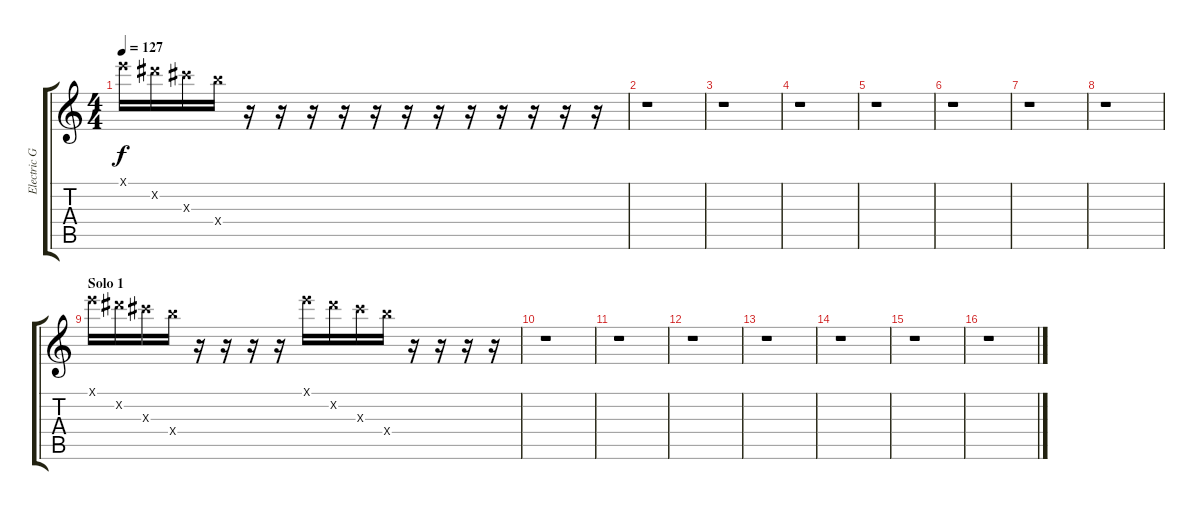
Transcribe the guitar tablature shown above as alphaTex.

\track ("Electric Guitar 2" "Electric G") {instrument distortionguitar}
\staff {score tabs}
\tuning (E4 B3 G3 D3 A2 E2) {hide}
\ts (4 4)
\tempo 127
\clef g2
\ks c
12.1{x}.16{dy f} 16.2{x}.16 18.3{x}.16 21.4{x}.16 r.16 r.16 r.16 r.16 r.16 r.16 r.16 r.16 r.16 r.16 r.16 r.16 |
r.1 |
r.1 |
r.1 |
r.1 |
r.1 |
r.1 |
r.1 |
\section ("" "Solo 1")
12.1{x}.16 16.2{x}.16 18.3{x}.16 21.4{x}.16 r.16 r.16 r.16 r.16 12.1{x}.16 16.2{x}.16 18.3{x}.16 21.4{x}.16 r.16 r.16 r.16 r.16 |
r.1 |
r.1 |
r.1 |
r.1 |
r.1 |
r.1 |
r.1
